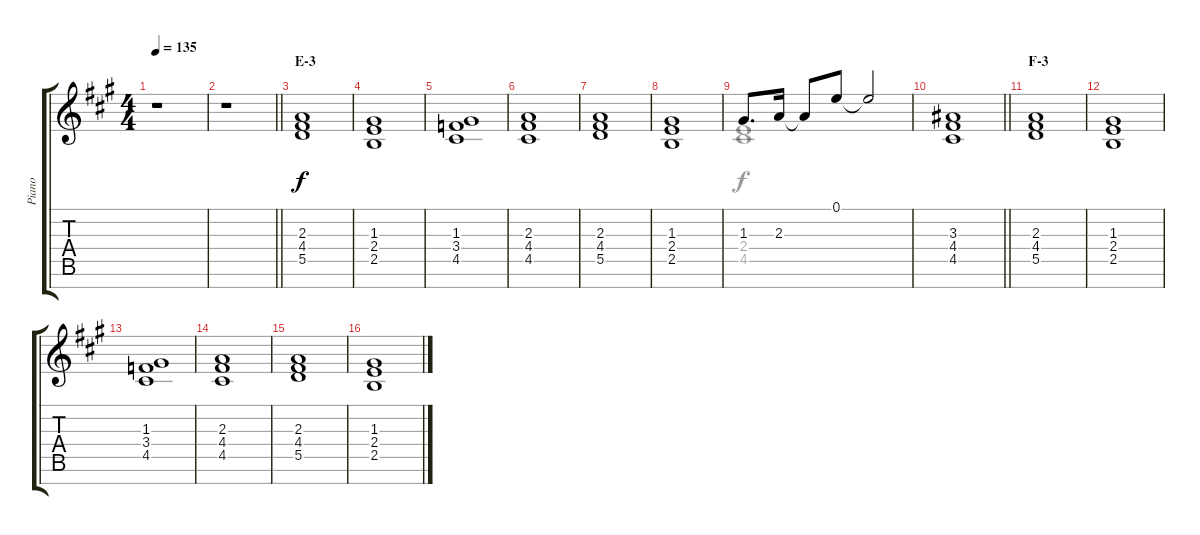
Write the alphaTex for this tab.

\track ("Piano" "Piano") {instrument acousticgrandpiano}
\staff {score tabs}
\tuning (E5 B4 G4 D4 A3 E3 B2) {hide}
\voice
\ts (4 4)
\tempo 135
\clef g2
\ks a
r.1{dy f} |
\barLineRight lightlight
r.1 |
\section ("" "E-3")
(2.3 4.4 5.5).1 |
(1.3 2.4 2.5).1 |
(1.3 3.4 4.5).1 |
(2.3 4.4 4.5).1 |
(2.3 4.4 5.5).1 |
(1.3 2.4 2.5).1 |
1.3.8{d} 2.3.16 2.3{t}.8 0.1.8 0.1{t}.2 |
\barLineRight lightlight
(3.3 4.4 4.5).1 |
\section ("" "F-3")
(2.3 4.4 5.5).1 |
(1.3 2.4 2.5).1 |
(1.3 3.4 4.5).1 |
(2.3 4.4 4.5).1 |
(2.3 4.4 5.5).1 |
(1.3 2.4 2.5).1
\voice
\clef g2
\ottava regular
\simile none
\ks a
|
\barLineRight lightlight
|
|
|
|
|
|
|
(2.4 4.5).1 |
\barLineRight lightlight
|
|
|
|
|
|
